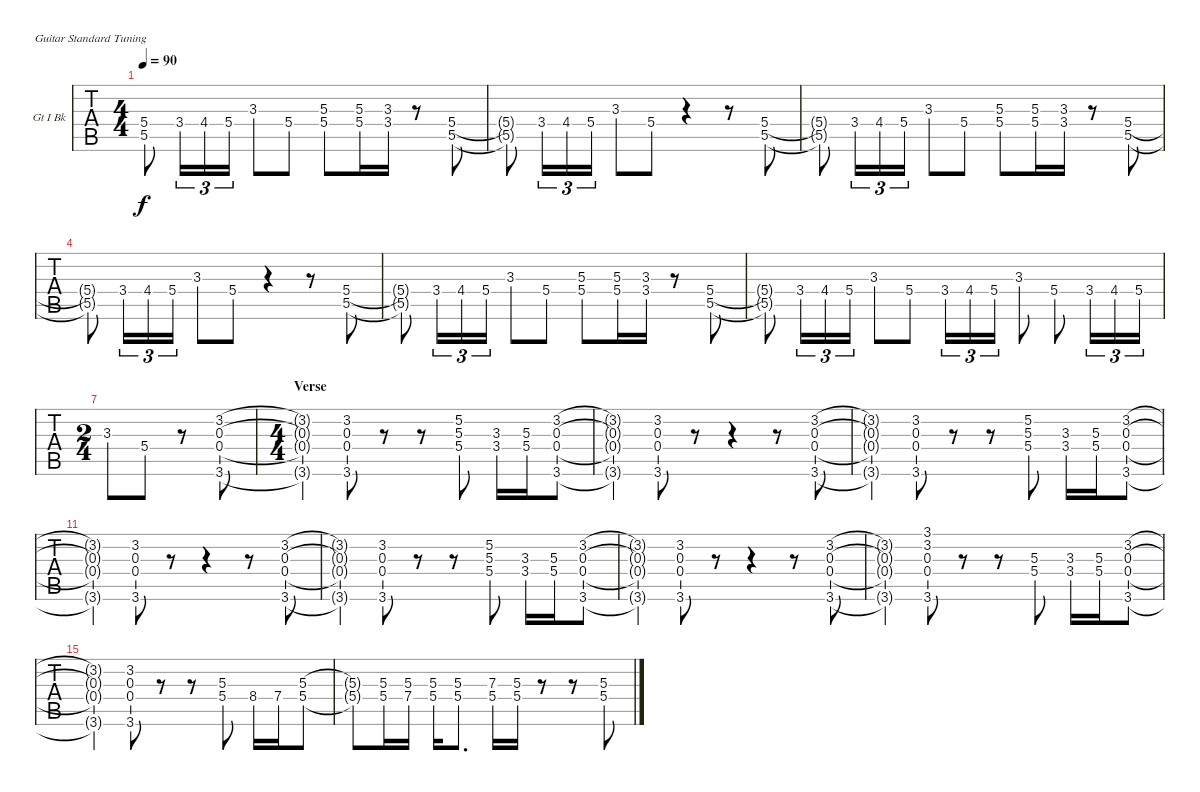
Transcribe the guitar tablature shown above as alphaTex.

\bracketExtendMode nobrackets
\firstSystemTrackNameOrientation horizontal
\otherSystemsTrackNameOrientation horizontal
\defaultBarNumberDisplay FirstOfSystem
\track ("Guitar I Backing" "Gt I Bk") {instrument distortionguitar}
\staff {tabs}
\tuning (E4 B3 G3 D3 A2 E2)
\ts (4 4)
\tempo 90
\clef g2
\ks c
(5.4{t} 5.5{t}).8{dy f} 3.4.16{tu (3 2)} 4.4.16{tu (3 2)} 5.4.16{tu (3 2)} 3.3.8 5.4.8 (5.3{st} 5.4{st}).8 (5.3 5.4).16 (3.3 3.4).16 r.8 (5.4 5.5).8 |
(5.4{t} 5.5{t}).8 3.4.16{tu (3 2)} 4.4.16{tu (3 2)} 5.4.16{tu (3 2)} 3.3.8 5.4.8 r.4 r.8 (5.4 5.5).8 |
(5.4{t} 5.5{t}).8 3.4.16{tu (3 2)} 4.4.16{tu (3 2)} 5.4.16{tu (3 2)} 3.3.8 5.4.8 (5.3{st} 5.4{st}).8 (5.3 5.4).16 (3.3 3.4).16 r.8 (5.4 5.5).8 |
(5.4{t} 5.5{t}).8 3.4.16{tu (3 2)} 4.4.16{tu (3 2)} 5.4.16{tu (3 2)} 3.3.8 5.4.8 r.4 r.8 (5.4 5.5).8 |
(5.4{t} 5.5{t}).8 3.4.16{tu (3 2)} 4.4.16{tu (3 2)} 5.4.16{tu (3 2)} 3.3.8 5.4.8 (5.3 5.4).8 (5.3 5.4).16 (3.3 3.4).16 r.8 (5.4 5.5).8 |
(5.4{t} 5.5{t}).8 3.4.16{tu (3 2)} 4.4.16{tu (3 2)} 5.4.16{tu (3 2)} 3.3.8 5.4.8 3.4.16{tu (3 2)} 4.4.16{tu (3 2)} 5.4.16{tu (3 2)} 3.3.8 5.4.8 3.4.16{tu (3 2)} 4.4.16{tu (3 2)} 5.4.16{tu (3 2)} |
\ts (2 4)
3.3.8 5.4.8 r.8 (3.2 0.3 0.4 3.6).8 |
\ts (4 4)
\section ("" "Verse")
(3.2{t} 0.3{t} 0.4{t} 3.6{t}).4 (3.2 0.3 0.4 3.6).8 r.8 r.8 (5.2 5.3 5.4).8 (3.3 3.4).16 (5.3 5.4).16 (3.2 0.3 0.4 3.6).8 |
(3.2{t} 0.3{t} 0.4{t} 3.6{t}).4 (3.2 0.3 0.4 3.6).8 r.8 r.4 r.8 (3.2 0.3 0.4 3.6).8 |
(3.6{t} 0.4{t} 0.3{t} 3.2{t}).4 (3.2 0.3 0.4 3.6).8 r.8 r.8 (5.2 5.3 5.4).8 (3.3 3.4).16 (5.3 5.4).16 (3.2 0.3 0.4 3.6).8 |
(3.2{t} 0.3{t} 0.4{t} 3.6{t}).4 (3.2 0.3 0.4 3.6).8 r.8 r.4 r.8 (3.2 0.3 0.4 3.6).8 |
(3.6{t} 0.4{t} 3.2{t} 0.3{t}).4 (3.2 0.3 0.4 3.6).8 r.8 r.8 (5.2 5.3 5.4).8 (3.3 3.4).16 (5.3 5.4).16 (3.2 0.3 0.4 3.6).8 |
(3.2{t} 0.3{t} 0.4{t} 3.6{t}).4 (3.2 0.3 0.4 3.6).8 r.8 r.4 r.8 (3.2 0.3 0.4 3.6).8 |
(3.6{t} 0.4{t} 3.2{t} 0.3{t}).4 (3.1 3.2 0.3 0.4 3.6).8 r.8 r.8 (5.3 5.4).8 (3.3 3.4).16 (5.3 5.4).16 (3.2 0.3 0.4 3.6).8 |
(3.2{t} 0.3{t} 0.4{t} 3.6{t}).4 (3.2 0.3 0.4 3.6).8 r.8 r.8 (5.3 5.4).8 8.4.16 7.4.16 (5.3 5.4).8 |
(5.4{t} 5.3{t}).8 (5.3 5.4).16 (5.3 7.4).16 (5.3 5.4).16 (5.3 5.4).8{d} (7.3 5.4).16 (5.3 5.4).16 r.8 r.8 (5.3 5.4).8
